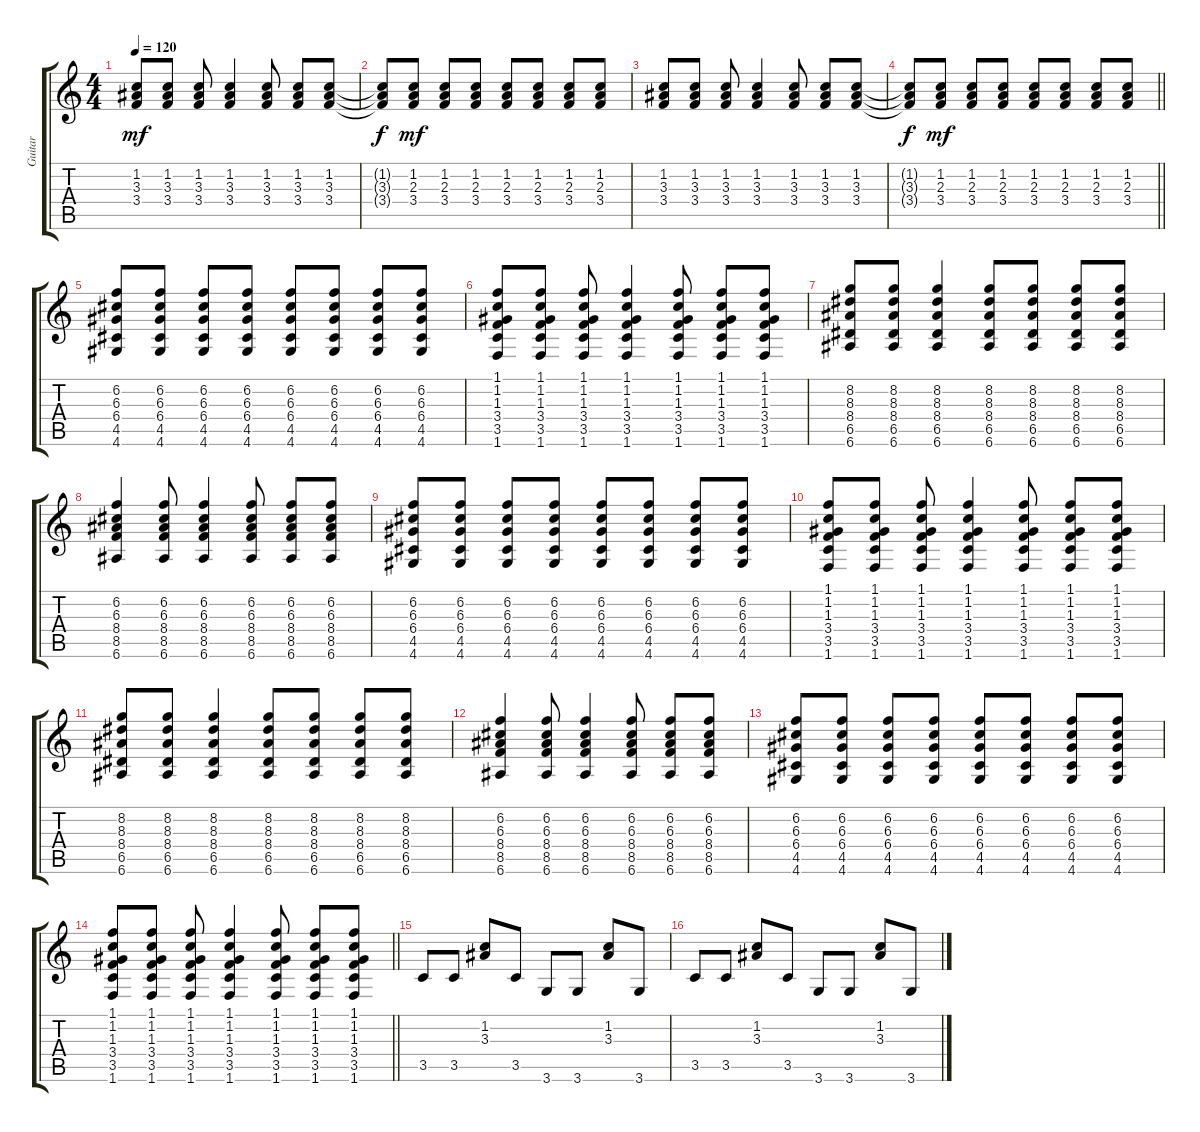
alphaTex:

\track ("Guitar" "Guitar") {instrument acousticguitarsteel}
\staff {score tabs}
\tuning (E4 B3 G3 D3 A2 E2) {hide}
\ts (4 4)
\tempo 120
\clef g2
\ks c
(1.2 3.3 3.4).8{dy mf} (1.2 3.3 3.4).8 (1.2 3.3 3.4).8 (1.2 3.3 3.4).4 (1.2 3.3 3.4).8 (1.2 3.3 3.4).8 (1.2 3.3 3.4).8 |
(1.2{t} 3.3{t} 3.4{t}).8{dy f} (1.2 2.3 3.4).8{dy mf} (1.2 2.3 3.4).8 (1.2 2.3 3.4).8 (1.2 2.3 3.4).8 (1.2 2.3 3.4).8 (1.2 2.3 3.4).8 (1.2 2.3 3.4).8 |
(1.2 3.3 3.4).8 (1.2 3.3 3.4).8 (1.2 3.3 3.4).8 (1.2 3.3 3.4).4 (1.2 3.3 3.4).8 (1.2 3.3 3.4).8 (1.2 3.3 3.4).8 |
\barLineRight lightlight
(1.2{t} 3.3{t} 3.4{t}).8{dy f} (1.2 2.3 3.4).8{dy mf} (1.2 2.3 3.4).8 (1.2 2.3 3.4).8 (1.2 2.3 3.4).8 (1.2 2.3 3.4).8 (1.2 2.3 3.4).8 (1.2 2.3 3.4).8 |
(6.2 6.3 6.4 4.5 4.6).8 (6.2 6.3 6.4 4.5 4.6).8 (6.2 6.3 6.4 4.5 4.6).8 (6.2 6.3 6.4 4.5 4.6).8 (6.2 6.3 6.4 4.5 4.6).8 (6.2 6.3 6.4 4.5 4.6).8 (6.2 6.3 6.4 4.5 4.6).8 (6.2 6.3 6.4 4.5 4.6).8 |
(1.1 1.2 1.3 3.4 3.5 1.6).8 (1.1 1.2 1.3 3.4 3.5 1.6).8 (1.1 1.2 1.3 3.4 3.5 1.6).8 (1.1 1.2 1.3 3.4 3.5 1.6).4 (1.1 1.2 1.3 3.4 3.5 1.6).8 (1.1 1.2 1.3 3.4 3.5 1.6).8 (1.1 1.2 1.3 3.4 3.5 1.6).8 |
(8.2 8.3 8.4 6.5 6.6).8 (8.2 8.3 8.4 6.5 6.6).8 (8.2 8.3 8.4 6.5 6.6).4 (8.2 8.3 8.4 6.5 6.6).8 (8.2 8.3 8.4 6.5 6.6).8 (8.2 8.3 8.4 6.5 6.6).8 (8.2 8.3 8.4 6.5 6.6).8 |
(6.2 6.3 8.4 8.5 6.6).4 (6.2 6.3 8.4 8.5 6.6).8 (6.2 6.3 8.4 8.5 6.6).4 (6.2 6.3 8.4 8.5 6.6).8 (6.2 6.3 8.4 8.5 6.6).8 (6.2 6.3 8.4 8.5 6.6).8 |
(6.2 6.3 6.4 4.5 4.6).8 (6.2 6.3 6.4 4.5 4.6).8 (6.2 6.3 6.4 4.5 4.6).8 (6.2 6.3 6.4 4.5 4.6).8 (6.2 6.3 6.4 4.5 4.6).8 (6.2 6.3 6.4 4.5 4.6).8 (6.2 6.3 6.4 4.5 4.6).8 (6.2 6.3 6.4 4.5 4.6).8 |
(1.1 1.2 1.3 3.4 3.5 1.6).8 (1.1 1.2 1.3 3.4 3.5 1.6).8 (1.1 1.2 1.3 3.4 3.5 1.6).8 (1.1 1.2 1.3 3.4 3.5 1.6).4 (1.1 1.2 1.3 3.4 3.5 1.6).8 (1.1 1.2 1.3 3.4 3.5 1.6).8 (1.1 1.2 1.3 3.4 3.5 1.6).8 |
(8.2 8.3 8.4 6.5 6.6).8 (8.2 8.3 8.4 6.5 6.6).8 (8.2 8.3 8.4 6.5 6.6).4 (8.2 8.3 8.4 6.5 6.6).8 (8.2 8.3 8.4 6.5 6.6).8 (8.2 8.3 8.4 6.5 6.6).8 (8.2 8.3 8.4 6.5 6.6).8 |
(6.2 6.3 8.4 8.5 6.6).4 (6.2 6.3 8.4 8.5 6.6).8 (6.2 6.3 8.4 8.5 6.6).4 (6.2 6.3 8.4 8.5 6.6).8 (6.2 6.3 8.4 8.5 6.6).8 (6.2 6.3 8.4 8.5 6.6).8 |
(6.2 6.3 6.4 4.5 4.6).8 (6.2 6.3 6.4 4.5 4.6).8 (6.2 6.3 6.4 4.5 4.6).8 (6.2 6.3 6.4 4.5 4.6).8 (6.2 6.3 6.4 4.5 4.6).8 (6.2 6.3 6.4 4.5 4.6).8 (6.2 6.3 6.4 4.5 4.6).8 (6.2 6.3 6.4 4.5 4.6).8 |
\barLineRight lightlight
(1.1 1.2 1.3 3.4 3.5 1.6).8 (1.1 1.2 1.3 3.4 3.5 1.6).8 (1.1 1.2 1.3 3.4 3.5 1.6).8 (1.1 1.2 1.3 3.4 3.5 1.6).4 (1.1 1.2 1.3 3.4 3.5 1.6).8 (1.1 1.2 1.3 3.4 3.5 1.6).8 (1.1 1.2 1.3 3.4 3.5 1.6).8 |
3.5.8 3.5.8 (1.2 3.3).8 3.5.8 3.6.8 3.6.8 (1.2 3.3).8 3.6.8 |
3.5.8 3.5.8 (1.2 3.3).8 3.5.8 3.6.8 3.6.8 (1.2 3.3).8 3.6.8
